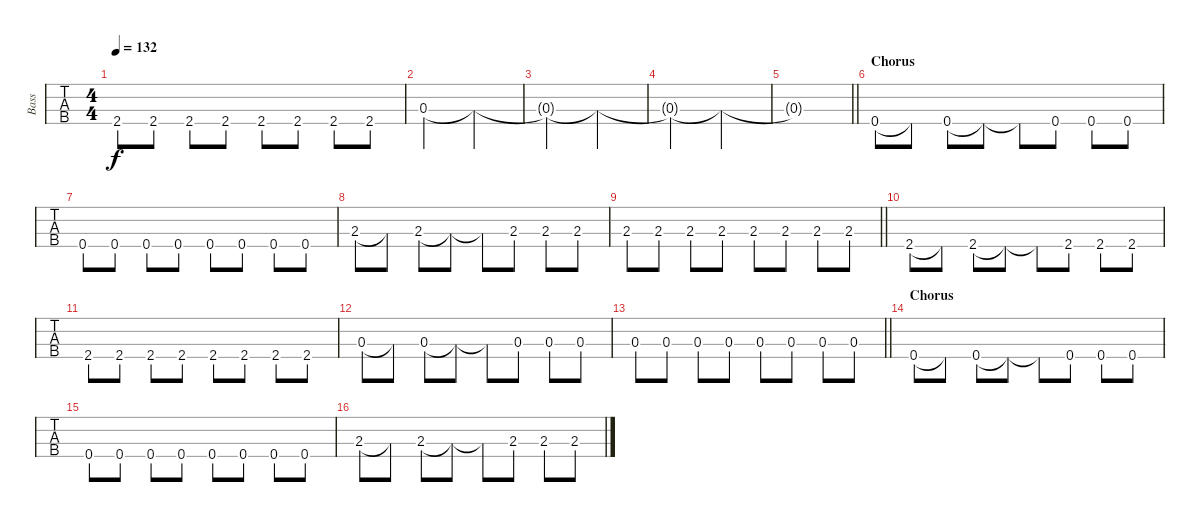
\track ("Bass" "Bass") {instrument electricbassfinger}
\staff {tabs}
\tuning (G2 D2 A1 E1) {hide}
\ts (4 4)
\tempo 132
\clef f4
\ks c
2.4.8{dy f} 2.4.8 2.4.8 2.4.8 2.4.8 2.4.8 2.4.8 2.4.8 |
0.3.2 0.3{t}.2 |
0.3{t}.2 0.3{t}.2 |
0.3{t}.2 0.3{t}.2 |
\barLineRight lightlight
0.3{t}.1 |
\section ("" "Chorus")
0.4.8 0.4{t}.8 0.4.8 0.4{t}.8 0.4{t}.8 0.4.8 0.4.8 0.4.8 |
0.4.8 0.4.8 0.4.8 0.4.8 0.4.8 0.4.8 0.4.8 0.4.8 |
2.3.8 2.3{t}.8 2.3.8 2.3{t}.8 2.3{t}.8 2.3.8 2.3.8 2.3.8 |
\barLineRight lightlight
2.3.8 2.3.8 2.3.8 2.3.8 2.3.8 2.3.8 2.3.8 2.3.8 |
2.4.8 2.4{t}.8 2.4.8 2.4{t}.8 2.4{t}.8 2.4.8 2.4.8 2.4.8 |
2.4.8 2.4.8 2.4.8 2.4.8 2.4.8 2.4.8 2.4.8 2.4.8 |
0.3.8 0.3{t}.8 0.3.8 0.3{t}.8 0.3{t}.8 0.3.8 0.3.8 0.3.8 |
\barLineRight lightlight
0.3.8 0.3.8 0.3.8 0.3.8 0.3.8 0.3.8 0.3.8 0.3.8 |
\section ("" "Chorus")
0.4.8 0.4{t}.8 0.4.8 0.4{t}.8 0.4{t}.8 0.4.8 0.4.8 0.4.8 |
0.4.8 0.4.8 0.4.8 0.4.8 0.4.8 0.4.8 0.4.8 0.4.8 |
2.3.8 2.3{t}.8 2.3.8 2.3{t}.8 2.3{t}.8 2.3.8 2.3.8 2.3.8
